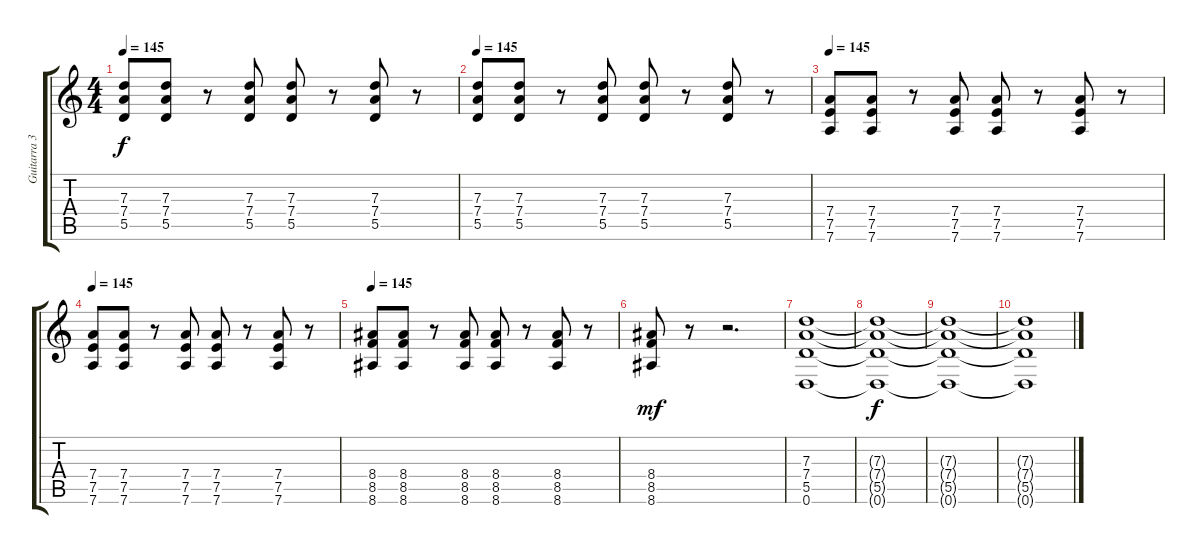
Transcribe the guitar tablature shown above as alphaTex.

\track ("Guitarra 3" "Guitarra 3") {instrument distortionguitar}
\staff {score tabs}
\tuning (E4 B3 G3 D3 A2 D2) {hide}
\ts (4 4)
\tempo 145
\clef g2
\ks c
(7.3 7.4 5.5).8{dy f} (7.3 7.4 5.5).8 r.8 (7.3 7.4 5.5).8 (7.3 7.4 5.5).8 r.8 (7.3 7.4 5.5).8 r.8 |
\tempo 145
(7.3 7.4 5.5).8 (7.3 7.4 5.5).8 r.8 (7.3 7.4 5.5).8 (7.3 7.4 5.5).8 r.8 (7.3 7.4 5.5).8 r.8 |
\tempo 145
(7.4 7.5 7.6).8 (7.4 7.5 7.6).8 r.8 (7.4 7.5 7.6).8 (7.4 7.5 7.6).8 r.8 (7.4 7.5 7.6).8 r.8 |
\tempo 145
(7.4 7.5 7.6).8 (7.4 7.5 7.6).8 r.8 (7.4 7.5 7.6).8 (7.4 7.5 7.6).8 r.8 (7.4 7.5 7.6).8 r.8 |
\tempo 145
(8.4 8.5 8.6).8 (8.4 8.5 8.6).8 r.8 (8.4 8.5 8.6).8 (8.4 8.5 8.6).8 r.8 (8.4 8.5 8.6).8 r.8 |
(8.4 8.5 8.6).8{dy mf} r.8 r.2{d} |
(7.3 7.4 5.5 0.6).1{volume 0} |
(7.3{t} 7.4{t} 5.5{t} 0.6{t}).1{dy f} |
(7.3{t} 7.4{t} 5.5{t} 0.6{t}).1 |
(7.3{t} 7.4{t} 5.5{t} 0.6{t}).1
